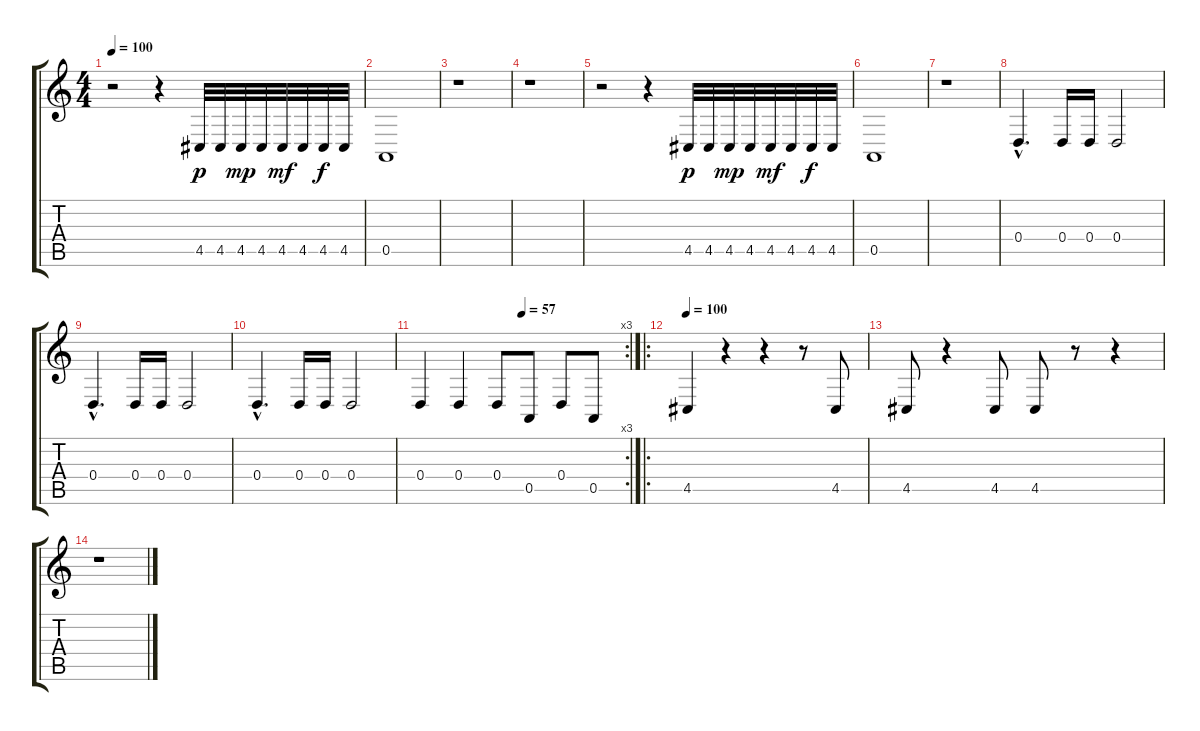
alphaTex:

\track "" {instrument timpani}
\staff {score tabs}
\tuning (E4 B3 G3 D3 A2 E2) {hide}
\ts (4 4)
\tempo 100
\clef g2
\ks c
r.2{dy f} r.4 4.5.32{dy p} 4.5.32 4.5.32{dy mp} 4.5.32 4.5.32{dy mf} 4.5.32 4.5.32{dy f} 4.5.32 |
0.5.1 |
r.1 |
r.1 |
r.2 r.4 4.5.32{dy p} 4.5.32 4.5.32{dy mp} 4.5.32 4.5.32{dy mf} 4.5.32 4.5.32{dy f} 4.5.32 |
0.5.1 |
r.1 |
0.4{hac}.4{d} 0.4.16 0.4.16 0.4.2 |
0.4{hac}.4{d} 0.4.16 0.4.16 0.4.2 |
0.4{hac}.4{d} 0.4.16 0.4.16 0.4.2 |
\rc 3
\tempo (57 0.5)
0.4.4 0.4.4 0.4.8 0.5.8 0.4.8 0.5.8 |
\ro
\tempo 100
4.5.4{volume 0} r.4 r.4 r.8 4.5.8 |
4.5.8 r.4 4.5.8 4.5.8 r.8 r.4 |
r.1
